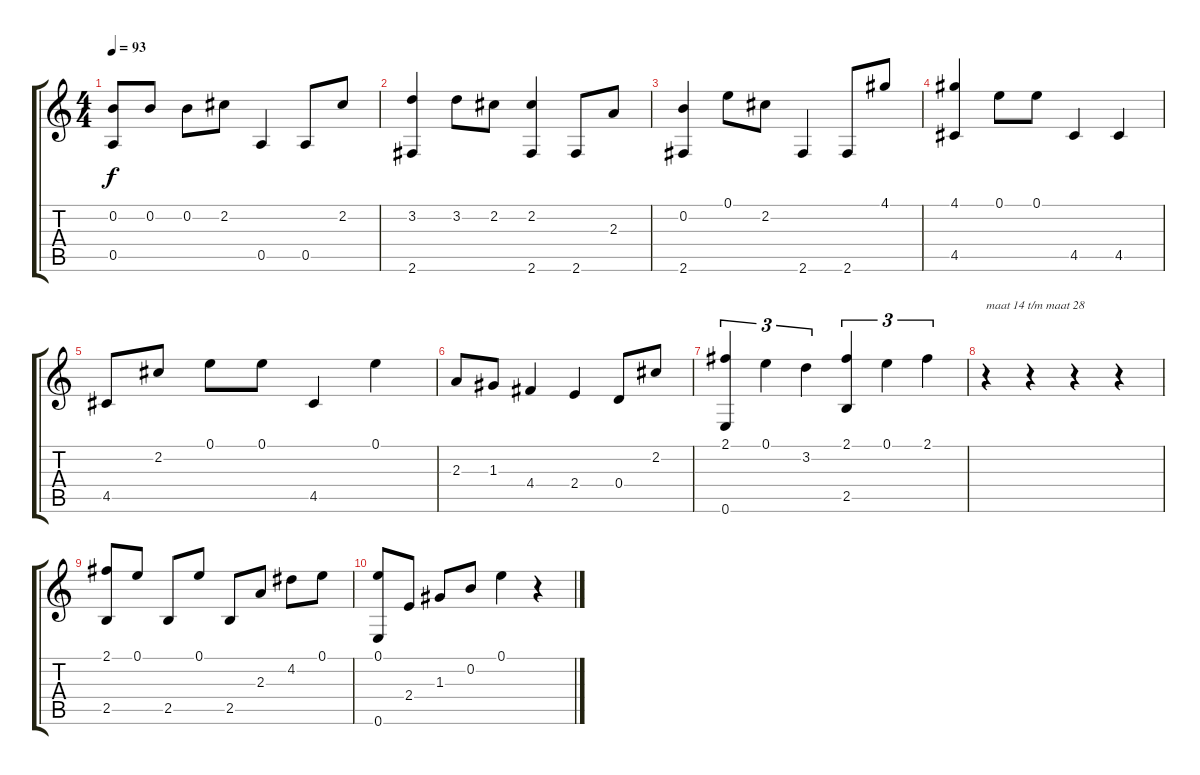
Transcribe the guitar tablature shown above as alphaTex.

\track "" {instrument acousticguitarnylon}
\staff {score tabs}
\tuning (E4 B3 G3 D3 A2 E2) {hide}
\ts (4 4)
\tempo 93
\clef g2
\ks c
(0.2 0.5).8{dy f} 0.2.8 0.2.8 2.2.8 0.5.4 0.5.8 2.2.8 |
(3.2 2.6).4 3.2.8 2.2.8 (2.2 2.6).4 2.6.8 2.3.8 |
(0.2 2.6).4 0.1.8 2.2.8 2.6.4 2.6.8 4.1.8 |
(4.1 4.5).4 0.1.8 0.1.8 4.5.4 4.5.4 |
4.5.8 2.2.8 0.1.8 0.1.8 4.5.4 0.1.4 |
2.3.8 1.3.8 4.4.4 2.4.4 0.4.8 2.2.8 |
(2.1 0.6).4{tu (3 2)} 0.1.4{tu (3 2)} 3.2.4{tu (3 2)} (2.1 2.5).4{tu (3 2)} 0.1.4{tu (3 2)} 2.1.4{tu (3 2)} |
r.4{txt "maat 14 t/m maat 28"} r.4 r.4 r.4 |
(2.1 2.5).8 0.1.8 2.5.8 0.1.8 2.5.8 2.3.8 4.2.8 0.1.8 |
(0.1 0.6).8 2.4.8 1.3.8 0.2.8 0.1.4 r.4
